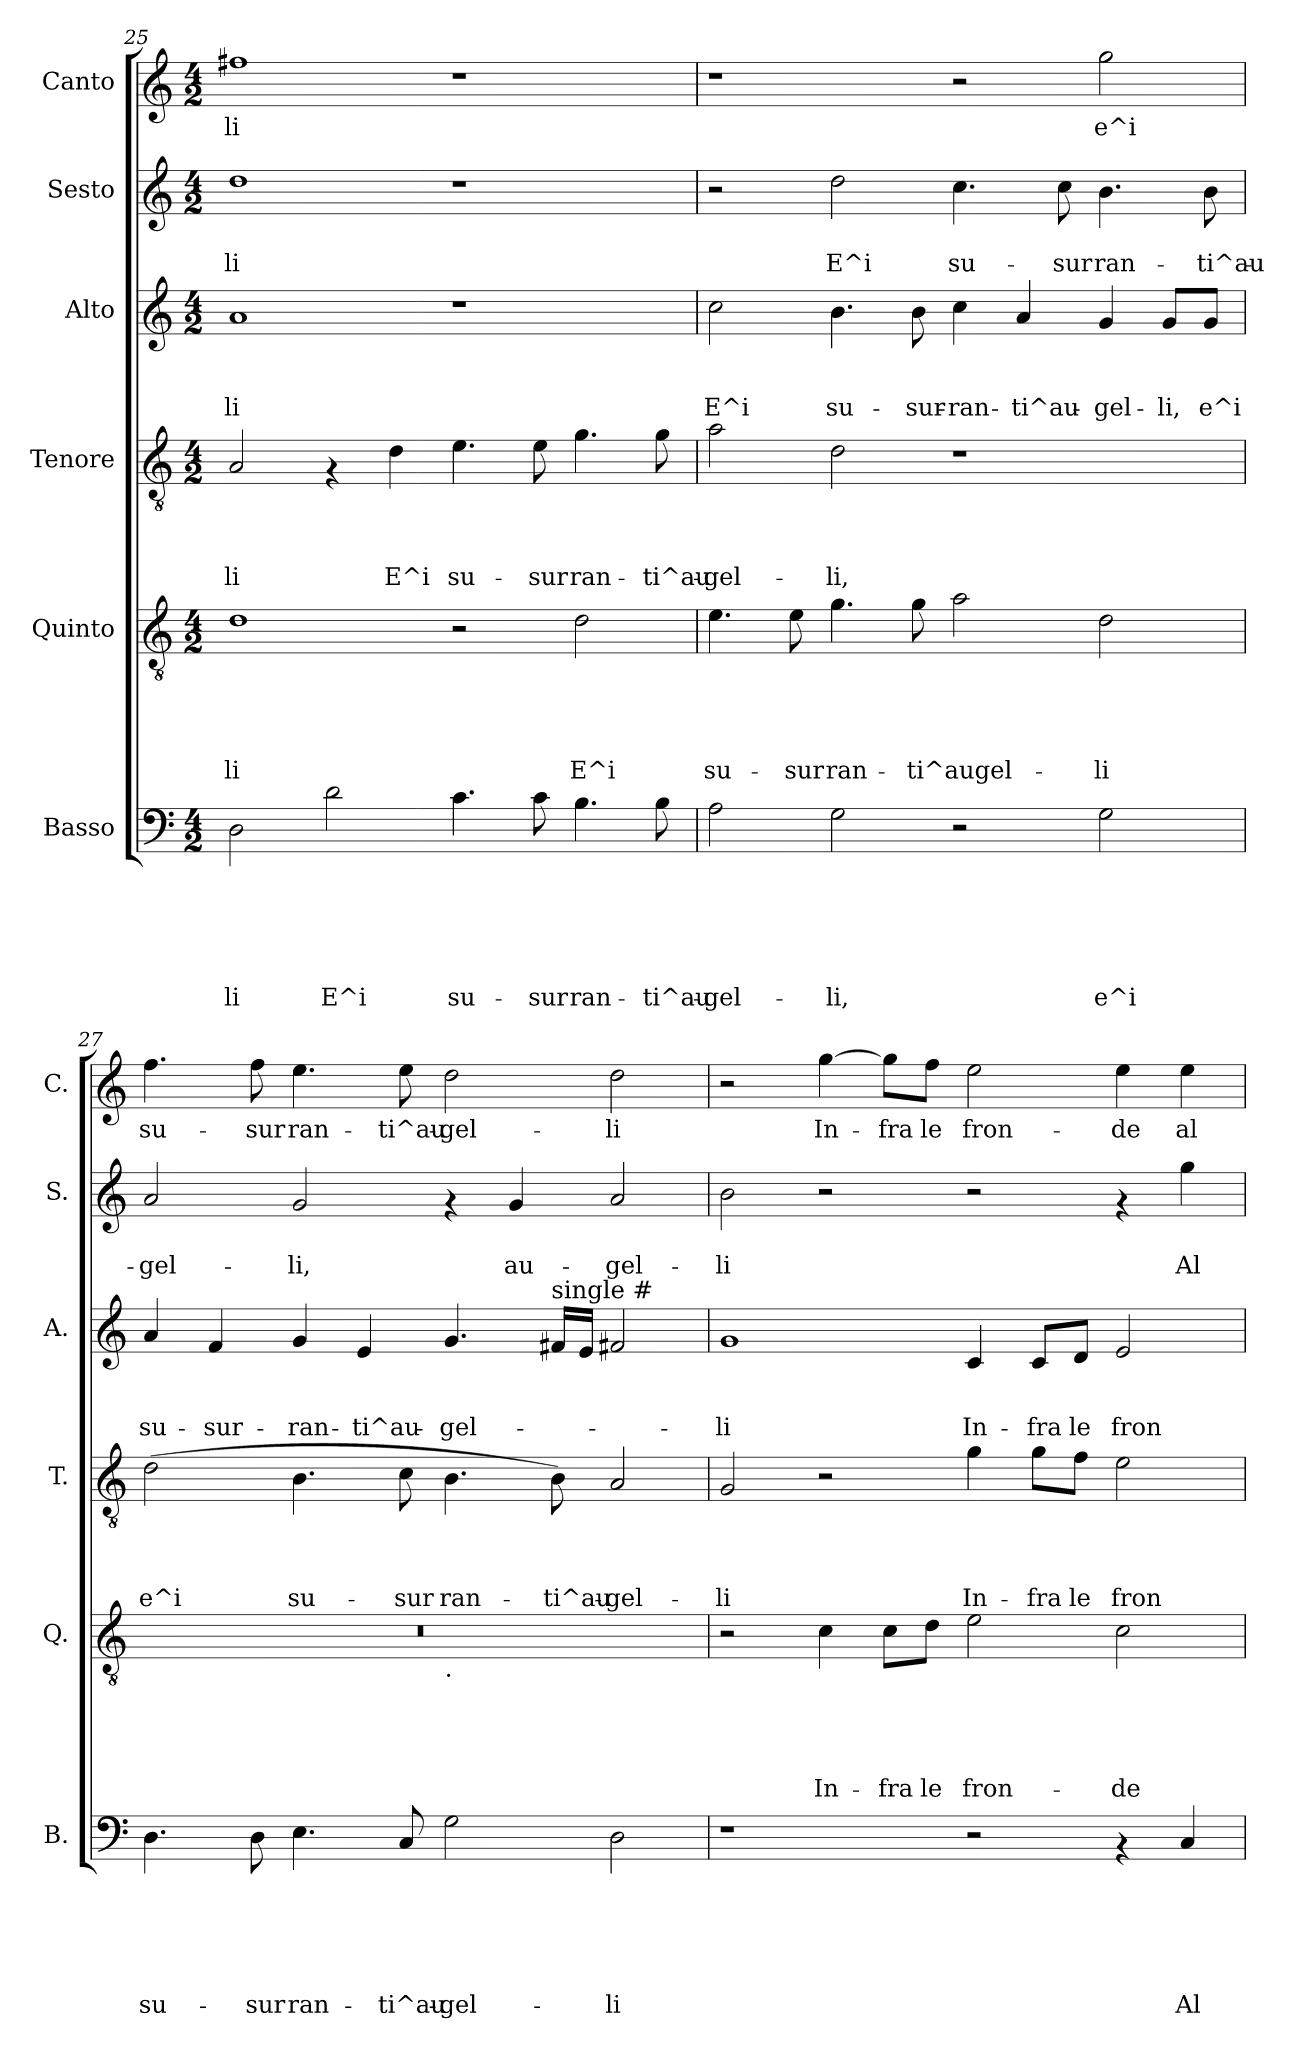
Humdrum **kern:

**kern	**text	**text	**text	**text	**text	**text	**kern	**text	**text	**text	**text	**text	**kern	**text	**text	**text	**text	**kern	**text	**text	**text	**kern	**text	**text	**kern	**text
*part6	*part6	*part6	*part6	*part6	*part6	*part6	*part5	*part5	*part5	*part5	*part5	*part5	*part4	*part4	*part4	*part4	*part4	*part3	*part3	*part3	*part3	*part2	*part2	*part2	*part1	*part1
*staff6	*staff6	*staff6	*staff6	*staff6	*staff6	*staff6	*staff5	*staff5	*staff5	*staff5	*staff5	*staff5	*staff4	*staff4	*staff4	*staff4	*staff4	*staff3	*staff3	*staff3	*staff3	*staff2	*staff2	*staff2	*staff1	*staff1
*I"Basso	*	*	*	*	*	*	*I"Quinto	*	*	*	*	*	*I"Tenore	*	*	*	*	*I"Alto	*	*	*	*I"Sesto	*	*	*I"Canto	*
*I'B.	*	*	*	*	*	*	*I'Q.	*	*	*	*	*	*I'T.	*	*	*	*	*I'A.	*	*	*	*I'S.	*	*	*I'C.	*
!!LO:PB:g=z
*clefF4	*	*	*	*	*	*	*clefGv2	*	*	*	*	*	*clefGv2	*	*	*	*	*clefG2	*	*	*	*clefG2	*	*	*clefG2	*
*k[]	*	*	*	*	*	*	*k[]	*	*	*	*	*	*k[]	*	*	*	*	*k[]	*	*	*	*k[]	*	*	*k[]	*
*C:	*	*	*	*	*	*	*C:	*	*	*	*	*	*C:	*	*	*	*	*C:	*	*	*	*C:	*	*	*C:	*
*M4/2	*	*	*	*	*	*	*M4/2	*	*	*	*	*	*M4/2	*	*	*	*	*M4/2	*	*	*	*M4/2	*	*	*M4/2	*
=25	=25	=25	=25	=25	=25	=25	=25	=25	=25	=25	=25	=25	=25	=25	=25	=25	=25	=25	=25	=25	=25	=25	=25	=25	=25	=25
!	!	!	!	!	!	!LO:LY:b	!	!	!	!	!	!LO:LY:b	!	!	!	!	!LO:LY:b	!	!	!	!LO:LY:b	!	!	!LO:LY:b	!	!LO:LY:b
2D\	.	.	.	.	.	-li	1d	.	.	.	.	-li	2A/	.	.	.	-li	1a	.	.	-li	1dd	.	-li	1ff#X	-li
!	!	!	!	!	!	!LO:LY:b	!	!	!	!	!	!	!	!	!	!	!	!	!	!	!	!	!	!	!	!
2d\	.	.	.	.	.	E^i	.	.	.	.	.	.	4rF	.	.	.	.	.	.	.	.	.	.	.	.	.
!	!	!	!	!	!	!	!	!	!	!	!	!	!	!	!	!	!LO:LY:b	!	!	!	!	!	!	!	!	!
.	.	.	.	.	.	.	.	.	.	.	.	.	4d\	.	.	.	E^i	.	.	.	.	.	.	.	.	.
!	!	!	!	!	!	!LO:LY:b	!	!	!	!	!	!	!	!	!	!	!LO:LY:b	!	!	!	!	!	!	!	!	!
4.c\	.	.	.	.	.	su-	2r	.	.	.	.	.	4.e\	.	.	.	su-	1r	.	.	.	1r	.	.	1r	.
!	!	!	!	!	!	!LO:LY:b	!	!	!	!	!	!	!	!	!	!	!LO:LY:b	!	!	!	!	!	!	!	!	!
8c\	.	.	.	.	.	-sur	.	.	.	.	.	.	8e\	.	.	.	-sur	.	.	.	.	.	.	.	.	.
!	!	!	!	!	!	!LO:LY:b	!	!	!	!	!	!LO:LY:b	!	!	!	!	!LO:LY:b	!	!	!	!	!	!	!	!	!
4.B\	.	.	.	.	.	ran-	2d\	.	.	.	.	E^i	4.g\	.	.	.	ran-	.	.	.	.	.	.	.	.	.
!	!	!	!	!	!	!LO:LY:b	!	!	!	!	!	!	!	!	!	!	!LO:LY:b	!	!	!	!	!	!	!	!	!
8B\	.	.	.	.	.	-ti^au-	.	.	.	.	.	.	8g\	.	.	.	-ti^au-	.	.	.	.	.	.	.	.	.
=26	=26	=26	=26	=26	=26	=26	=26	=26	=26	=26	=26	=26	=26	=26	=26	=26	=26	=26	=26	=26	=26	=26	=26	=26	=26	=26
!	!	!	!	!	!	!LO:LY:b	!	!	!	!	!	!LO:LY:b	!	!	!	!	!LO:LY:b	!	!	!	!LO:LY:b	!	!	!	!	!
2A\	.	.	.	.	.	-gel-	4.e\	.	.	.	.	su-	2a\	.	.	.	-gel-	2cc\	.	.	E^i	2r	.	.	1r	.
!	!	!	!	!	!	!	!	!	!	!	!	!LO:LY:b	!	!	!	!	!	!	!	!	!	!	!	!	!	!
.	.	.	.	.	.	.	8e\	.	.	.	.	-sur	.	.	.	.	.	.	.	.	.	.	.	.	.	.
!	!	!	!	!	!	!LO:LY:b	!	!	!	!	!	!LO:LY:b	!	!	!	!	!LO:LY:b	!	!	!	!LO:LY:b	!	!	!LO:LY:b	!	!
2G\	.	.	.	.	.	-li,	4.g\	.	.	.	.	ran-	2d\	.	.	.	-li,	4.b\	.	.	su-	2dd\	.	E^i	.	.
!	!	!	!	!	!	!	!	!	!	!	!	!LO:LY:b	!	!	!	!	!	!	!	!	!LO:LY:b	!	!	!	!	!
.	.	.	.	.	.	.	8g\	.	.	.	.	-ti^augel-	.	.	.	.	.	8b\	.	.	-sur-	.	.	.	.	.
!	!	!	!	!	!	!	!	!	!	!	!	!	!	!	!	!	!	!	!	!	!LO:LY:b	!	!	!LO:LY:b	!	!
2r	.	.	.	.	.	.	2a\	.	.	.	.	.	1r	.	.	.	.	4cc\	.	.	-ran-	4.cc\	.	su-	2r	.
!	!	!	!	!	!	!	!	!	!	!	!	!	!	!	!	!	!	!	!	!	!LO:LY:b	!	!	!	!	!
.	.	.	.	.	.	.	.	.	.	.	.	.	.	.	.	.	.	4a/	.	.	-ti^au-	.	.	.	.	.
!	!	!	!	!	!	!	!	!	!	!	!	!	!	!	!	!	!	!	!	!	!	!	!	!LO:LY:b	!	!
.	.	.	.	.	.	.	.	.	.	.	.	.	.	.	.	.	.	.	.	.	.	8cc\	.	-sur	.	.
!	!	!	!	!	!	!LO:LY:b	!	!	!	!	!	!LO:LY:b	!	!	!	!	!	!	!	!	!LO:LY:b	!	!	!LO:LY:b	!	!LO:LY:b
2G\	.	.	.	.	.	e^i	2d\	.	.	.	.	-li	.	.	.	.	.	4g/	.	.	-gel-	4.b\	.	ran-	2gg\	e^i
!	!	!	!	!	!	!	!	!	!	!	!	!	!	!	!	!	!	!	!	!	!LO:LY:b	!	!	!	!	!
.	.	.	.	.	.	.	.	.	.	.	.	.	.	.	.	.	.	8g/L	.	.	-li,	.	.	.	.	.
!	!	!	!	!	!	!	!	!	!	!	!	!	!	!	!	!	!	!	!	!	!LO:LY:b	!	!	!LO:LY:b	!	!
.	.	.	.	.	.	.	.	.	.	.	.	.	.	.	.	.	.	8g/J	.	.	e^i	8b\	.	-ti^au-	.	.
=27	=27	=27	=27	=27	=27	=27	=27	=27	=27	=27	=27	=27	=27	=27	=27	=27	=27	=27	=27	=27	=27	=27	=27	=27	=27	=27
!	!	!	!	!	!	!LO:LY:b	!	!	!	!	!	!	!	!	!	!	!LO:LY:b	!	!	!	!LO:LY:b	!	!	!LO:LY:b	!	!LO:LY:b
*	*	*	*	*	*	*	*^	*	*	*	*	*	*	*	*	*	*	*	*	*	*	*	*	*	*	*
4.D\	.	.	.	.	.	su-	0r	1ryy	.	.	.	.	.	(<2d\	.	.	.	e^i	4a/	.	.	su-	2a/	.	-gel-	4.ff\	su-
!	!	!	!	!	!	!	!	!	!	!	!	!	!	!	!	!	!	!	!	!	!	!LO:LY:b	!	!	!	!	!
.	.	.	.	.	.	.	.	.	.	.	.	.	.	.	.	.	.	.	4f/	.	.	-sur-	.	.	.	.	.
!	!	!	!	!	!	!LO:LY:b	!	!	!	!	!	!	!	!	!	!	!	!	!	!	!	!	!	!	!	!	!LO:LY:b
8D\	.	.	.	.	.	-sur	.	.	.	.	.	.	.	.	.	.	.	.	.	.	.	.	.	.	.	8ff\	-sur
!	!	!	!	!	!	!LO:LY:b	!	!	!	!	!	!	!	!	!	!	!	!LO:LY:b	!	!	!	!LO:LY:b	!	!	!LO:LY:b	!	!LO:LY:b
4.E\	.	.	.	.	.	ran-	.	.	.	.	.	.	.	4.B\	.	.	.	su-	4g/	.	.	-ran-	2g/	.	-li,	4.ee\	ran-
!	!	!	!	!	!	!	!	!	!	!	!	!	!	!	!	!	!	!	!	!	!	!LO:LY:b	!	!	!	!	!
.	.	.	.	.	.	.	.	.	.	.	.	.	.	.	.	.	.	.	4e/	.	.	-ti^au-	.	.	.	.	.
!	!	!	!	!	!	!LO:LY:b	!	!	!	!	!	!	!	!	!	!	!	!LO:LY:b	!	!	!	!	!	!	!	!	!LO:LY:b
8C/	.	.	.	.	.	-ti^au-	.	.	.	.	.	.	.	8c\	.	.	.	-sur	.	.	.	.	.	.	.	8ee\	-ti^au-
!	!	!	!	!	!	!	!	!LO:TX:b:t=.	!	!	!	!	!	!	!	!	!	!	!	!	!	!	!	!	!	!	!
!	!	!	!	!	!	!LO:LY:b	!	!	!	!	!	!	!	!	!	!	!	!LO:LY:b	!	!	!	!LO:LY:b	!	!	!	!	!LO:LY:b
2G\	.	.	.	.	.	-gel-	.	1ryy	.	.	.	.	.	4.B\	.	.	.	ran-	4.g/	.	.	-gel-	4rf	.	.	2dd\	-gel-
!	!	!	!	!	!	!	!	!	!	!	!	!	!	!	!	!	!	!	!	!	!	!	!	!	!LO:LY:b	!	!
.	.	.	.	.	.	.	.	.	.	.	.	.	.	.	.	.	.	.	.	.	.	.	4g/	.	au-	.	.
!	!	!	!	!	!	!	!	!	!	!	!	!	!	!	!	!	!	!	!LO:TX:a:t=single #	!	!	!	!	!	!	!	!
!	!	!	!	!	!	!	!	!	!	!	!	!	!	!	!	!	!	!LO:LY:b	!	!	!	!	!	!	!	!	!
.	.	.	.	.	.	.	.	.	.	.	.	.	.	8B\)	.	.	.	-ti^au-	16f#/LL	.	.	.	.	.	.	.	.
.	.	.	.	.	.	.	.	.	.	.	.	.	.	.	.	.	.	.	16e/JJ	.	.	.	.	.	.	.	.
!	!	!	!	!	!	!LO:LY:b	!	!	!	!	!	!	!	!	!	!	!	!LO:LY:b	!	!	!	!	!	!	!LO:LY:b	!	!LO:LY:b
2D\	.	.	.	.	.	-li	.	.	.	.	.	.	.	2A/	.	.	.	-gel-	2f#X/	.	.	.	2a/	.	-gel-	2dd\	-li
!!LO:LB:g=z
=28	=28	=28	=28	=28	=28	=28	=28	=28	=28	=28	=28	=28	=28	=28	=28	=28	=28	=28	=28	=28	=28	=28	=28	=28	=28	=28	=28
!	!	!	!	!	!	!	!	!	!	!	!	!	!	!	!	!	!	!LO:LY:b	!	!	!	!LO:LY:b	!	!	!LO:LY:b	!	!
*	*	*	*	*	*	*	*v	*v	*	*	*	*	*	*	*	*	*	*	*	*	*	*	*	*	*	*	*
1r	.	.	.	.	.	.	2r	.	.	.	.	.	2G/	.	.	.	-li	1g	.	.	-li	2b\	.	-li	2r	.
!	!	!	!	!	!	!	!	!	!	!	!	!LO:LY:b	!	!	!	!	!	!	!	!	!	!	!	!	!	!LO:LY:b
.	.	.	.	.	.	.	4c\	.	.	.	.	In-	2r	.	.	.	.	.	.	.	.	2r	.	.	[>4gg\	In-
!	!	!	!	!	!	!	!	!	!	!	!	!LO:LY:b	!	!	!	!	!	!	!	!	!	!	!	!	!	!LO:LY:b
.	.	.	.	.	.	.	8c\L	.	.	.	.	-fra	.	.	.	.	.	.	.	.	.	.	.	.	8gg\L]	-fra
!	!	!	!	!	!	!	!	!	!	!	!	!LO:LY:b	!	!	!	!	!	!	!	!	!	!	!	!	!	!LO:LY:b
.	.	.	.	.	.	.	8d\J	.	.	.	.	le	.	.	.	.	.	.	.	.	.	.	.	.	8ff\J	le
!	!	!	!	!	!	!	!	!	!	!	!	!LO:LY:b	!	!	!	!	!LO:LY:b	!	!	!	!LO:LY:b	!	!	!	!	!LO:LY:b
2r	.	.	.	.	.	.	2e\	.	.	.	.	fron-	4g\	.	.	.	In-	4c/	.	.	In-	2r	.	.	2ee\	fron-
!	!	!	!	!	!	!	!	!	!	!	!	!	!	!	!	!	!LO:LY:b	!	!	!	!LO:LY:b	!	!	!	!	!
.	.	.	.	.	.	.	.	.	.	.	.	.	8g\L	.	.	.	-fra	8c/L	.	.	-fra	.	.	.	.	.
!	!	!	!	!	!	!	!	!	!	!	!	!	!	!	!	!	!LO:LY:b	!	!	!	!LO:LY:b	!	!	!	!	!
.	.	.	.	.	.	.	.	.	.	.	.	.	8f\J	.	.	.	le	8d/J	.	.	le	.	.	.	.	.
!	!	!	!	!	!	!	!	!	!	!	!	!LO:LY:b	!	!	!	!	!LO:LY:b	!	!	!	!LO:LY:b	!	!	!	!	!LO:LY:b
4rAA	.	.	.	.	.	.	2c\	.	.	.	.	-de	2e\	.	.	.	fron-	2e/	.	.	fron-	4rf	.	.	4ee\	-de
!	!	!	!	!	!	!LO:LY:b	!	!	!	!	!	!	!	!	!	!	!	!	!	!	!	!	!	!LO:LY:b	!	!LO:LY:b
4C/	.	.	.	.	.	Al	.	.	.	.	.	.	.	.	.	.	.	.	.	.	.	4gg\	.	Al	4ee\	al
=	=	=	=	=	=	=	=	=	=	=	=	=	=	=	=	=	=	=	=	=	=	=	=	=	=	=
*-	*-	*-	*-	*-	*-	*-	*-	*-	*-	*-	*-	*-	*-	*-	*-	*-	*-	*-	*-	*-	*-	*-	*-	*-	*-	*-
